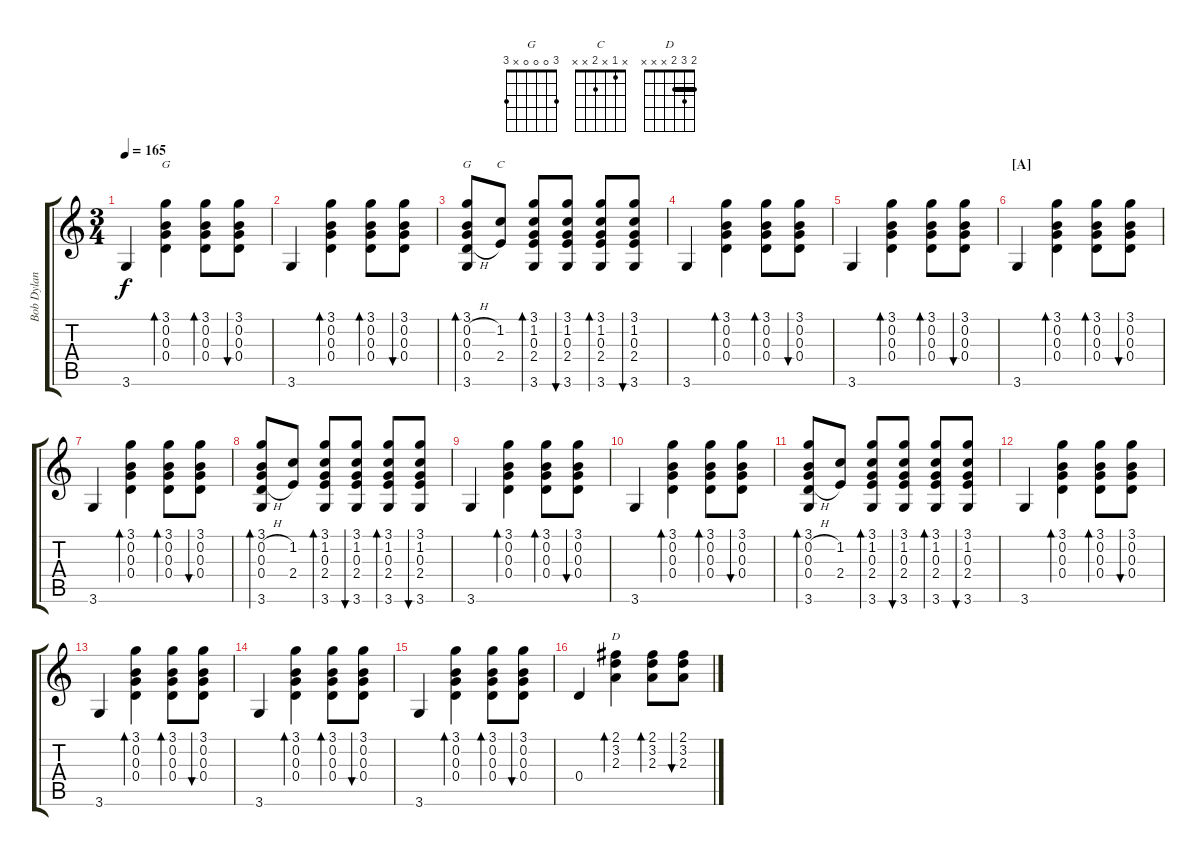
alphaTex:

\track ("Bob Dylan Guitar" "Bob Dylan ") {instrument acousticguitarnylon}
\staff {score tabs}
\tuning (E4 B3 G3 D3 A2 E2) {hide}
\chord ("G" 3 0 0 0 x x)
\chord ("G" 3 0 0 0 x 3)
\chord ("C" x 1 x 2 x x)
\chord ("D" 2 3 2 x x x) {barre 2}
\ts (3 4)
\tempo 165
\clef g2
\ks c
3.6.4{dy f instrument acousticguitarnylon} (3.1 0.2 0.3 0.4).4{bd 60 ch "G"} (3.1 0.2 0.3 0.4).8{bd 60} (3.1 0.2 0.3 0.4).8{bu 60} |
3.6.4 (3.1 0.2 0.3 0.4).4{bd 60} (3.1 0.2 0.3 0.4).8{bd 60} (3.1 0.2 0.3 0.4).8{bu 60} |
(3.1 0.2{h} 0.3 0.4{h} 3.6).8{bd 60 ch "G"} (1.2 2.4).8{ch "C"} (3.1 1.2 0.3 2.4 3.6).8{bd 60} (3.1 1.2 0.3 2.4 3.6).8{bu 60} (3.1 1.2 0.3 2.4 3.6).8{bd 60} (3.1 1.2 0.3 2.4 3.6).8{bu 60} |
3.6.4 (3.1 0.2 0.3 0.4).4{bd 60} (3.1 0.2 0.3 0.4).8{bd 60} (3.1 0.2 0.3 0.4).8{bu 60} |
3.6.4 (3.1 0.2 0.3 0.4).4{bd 60} (3.1 0.2 0.3 0.4).8{bd 60} (3.1 0.2 0.3 0.4).8{bu 60} |
\section ("" "[A]")
3.6.4 (3.1 0.2 0.3 0.4).4{bd 60} (3.1 0.2 0.3 0.4).8{bd 60} (3.1 0.2 0.3 0.4).8{bu 60} |
3.6.4 (3.1 0.2 0.3 0.4).4{bd 60} (3.1 0.2 0.3 0.4).8{bd 60} (3.1 0.2 0.3 0.4).8{bu 60} |
(3.1 0.2{h} 0.3 0.4{h} 3.6).8{bd 60} (1.2 2.4).8 (3.1 1.2 0.3 2.4 3.6).8{bd 60} (3.1 1.2 0.3 2.4 3.6).8{bu 60} (3.1 1.2 0.3 2.4 3.6).8{bd 60} (3.1 1.2 0.3 2.4 3.6).8{bu 60} |
3.6.4 (3.1 0.2 0.3 0.4).4{bd 60} (3.1 0.2 0.3 0.4).8{bd 60} (3.1 0.2 0.3 0.4).8{bu 60} |
3.6.4 (3.1 0.2 0.3 0.4).4{bd 60} (3.1 0.2 0.3 0.4).8{bd 60} (3.1 0.2 0.3 0.4).8{bu 60} |
(3.1 0.2{h} 0.3 0.4{h} 3.6).8{bd 60} (1.2 2.4).8 (3.1 1.2 0.3 2.4 3.6).8{bd 60} (3.1 1.2 0.3 2.4 3.6).8{bu 60} (3.1 1.2 0.3 2.4 3.6).8{bd 60} (3.1 1.2 0.3 2.4 3.6).8{bu 60} |
3.6.4 (3.1 0.2 0.3 0.4).4{bd 60} (3.1 0.2 0.3 0.4).8{bd 60} (3.1 0.2 0.3 0.4).8{bu 60} |
3.6.4 (3.1 0.2 0.3 0.4).4{bd 60} (3.1 0.2 0.3 0.4).8{bd 60} (3.1 0.2 0.3 0.4).8{bu 60} |
3.6.4 (3.1 0.2 0.3 0.4).4{bd 60} (3.1 0.2 0.3 0.4).8{bd 60} (3.1 0.2 0.3 0.4).8{bu 60} |
3.6.4 (3.1 0.2 0.3 0.4).4{bd 60} (3.1 0.2 0.3 0.4).8{bd 60} (3.1 0.2 0.3 0.4).8{bu 60} |
0.4.4 (2.1 3.2 2.3).4{bd 60 ch "D"} (2.1 3.2 2.3).8{bd 60} (2.1 3.2 2.3).8{bu 60}
